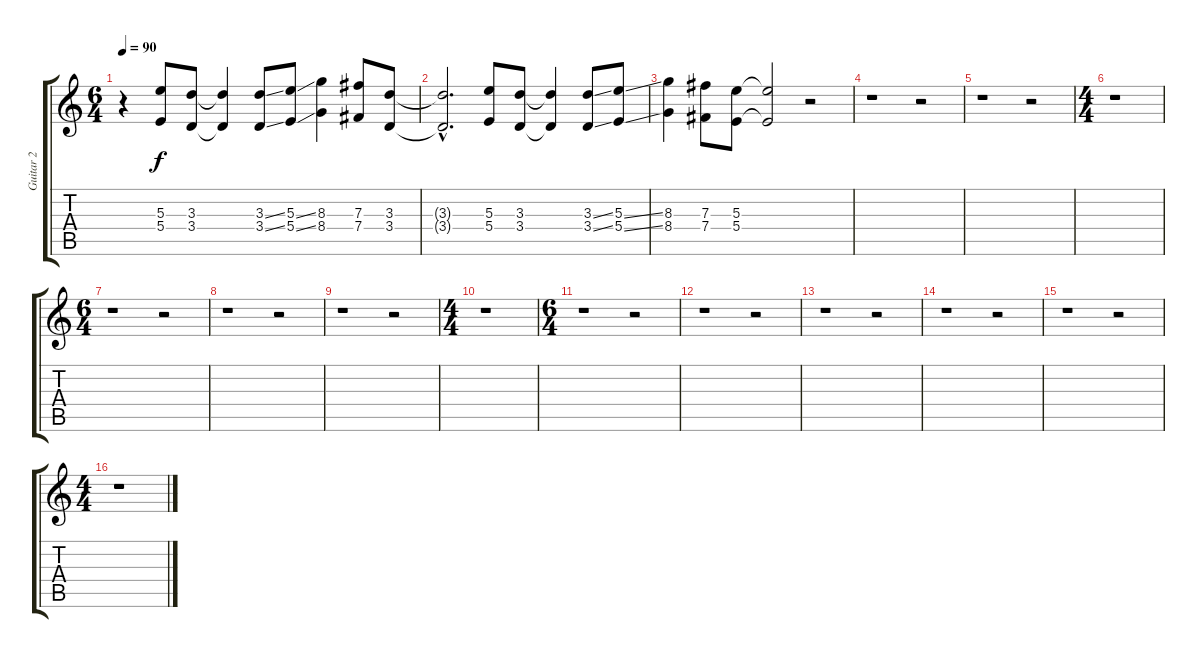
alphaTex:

\track ("Guitar 2" "Guitar 2") {instrument overdrivenguitar}
\staff {score tabs}
\tuning (E4 B3 B3 B2 E2 E2) {hide}
\ts (6 4)
\tempo 90
\clef g2
\ks c
r.4{dy f} (5.3 5.4).8 (3.3 3.4).8 (3.3{t} 3.4{t}).4 (3.3{ss} 3.4{ss}).8 (5.3{ss} 5.4{ss}).8 (8.3 8.4).4 (7.3 7.4).8 (3.3 3.4).8 |
(3.3{hac t} 3.4{hac t}).2{d} (5.3 5.4).8 (3.3 3.4).8 (3.3{t} 3.4{t}).4 (3.3{ss} 3.4{ss}).8 (5.3{ss} 5.4{ss}).8 |
(8.3 8.4).4 (7.3 7.4).8 (5.3 5.4).8 (5.3{t} 5.4{t}).2 r.2 |
r.1 r.2 |
r.1 r.2 |
\ts (4 4)
r.1 |
\ts (6 4)
r.1 r.2 |
r.1 r.2 |
r.1 r.2 |
\ts (4 4)
r.1 |
\ts (6 4)
r.1 r.2 |
r.1 r.2 |
r.1 r.2 |
r.1 r.2 |
r.1 r.2 |
\ts (4 4)
r.1
